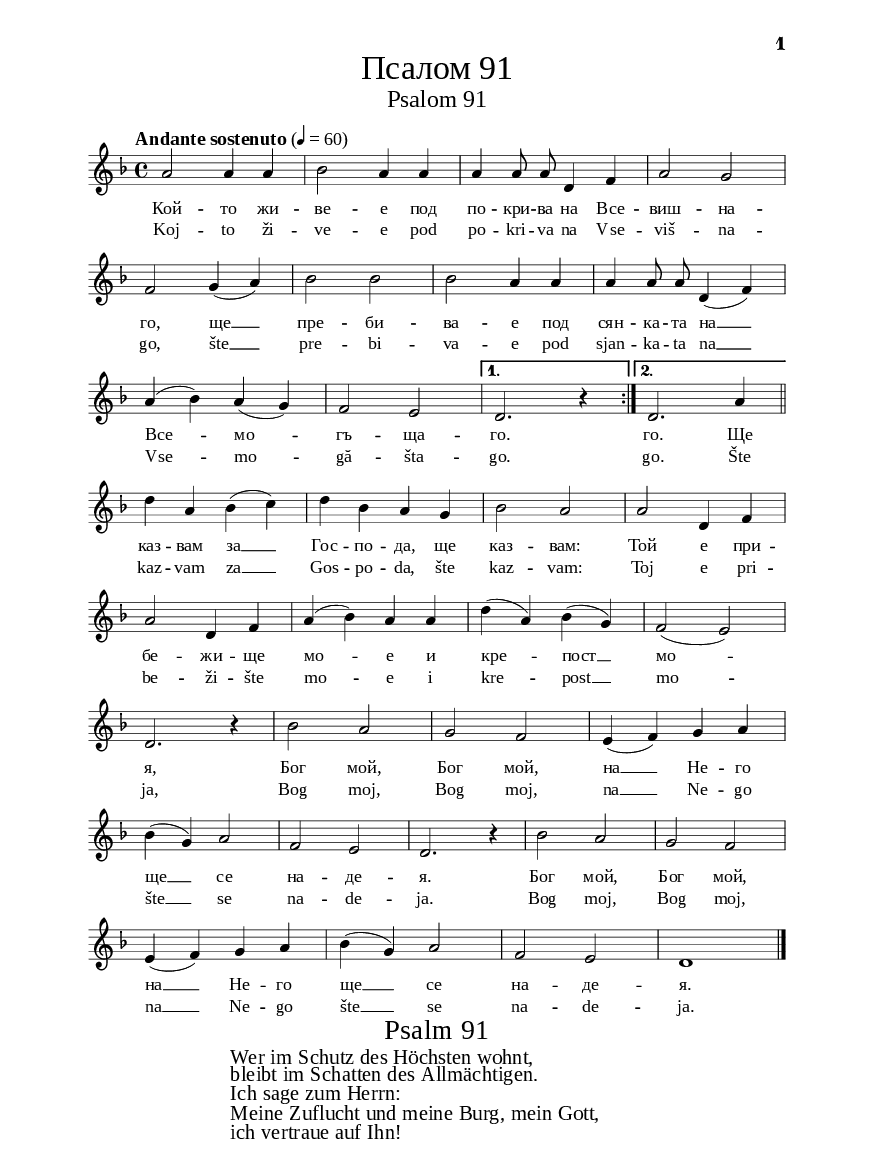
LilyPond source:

\version "2.24.3"

% include paper part and global functions
\include "include/globals.ily"

\bookpart {
  \label #'ref057
  \tocItem \markup "Псалом 91 – Psalom 91"
  \include "include/bookpart-paper.ily"
  \score {
    \include "include/score-layout.ily"

    \new Voice \relative a' {
      \clef treble
      \key d \minor
      \time 4/4
      \tempoFunc "Andante sostenuto" 4 "60"
      \repeat volta 2 {
        a2 a4 a4 | bes2 a4 a4 | a4 \autoBeamOff a8 a8 d,4 f4 |  a2 g2 |\break
        f2 g4 ( a4 ) | bes2 bes2 | bes2 a4 a4 | a4 a8 a8 d,4 ( f4 ) | \break
        a4 ( bes4 ) a4 ( g4 ) |  f2 e2 |
      }
      \alternative {
        { d2. r4 | }
        { d2. a'4 | \bar "||" \break }
      }

      d4 a4 bes4 ( c4 ) | d4 bes4 a4 g4 | bes2 a2 | a2 d,4 f4 | \break
      a2 d,4 f4 | a4 ( bes4 ) a4 a4 | d4 ( a4 ) bes4 ( g4 ) | f2 ( e2 ) | \break
      d2. r4 | bes'2 a2 | g2 f2 |  e4 ( f4 ) g4 a4 | \break
      bes4 ( g4 ) a2 | f2 e2 | d2. r4 | bes'2 a2 | g2 f2 | \break
      e4 ( f4 ) g4 a4 | bes4 ( g4 ) a2 | f2 e2 | d1| \bar "|." \break
    }

    \addlyrics {
      Кой -- то жи -- ве -- е под по -- кри -- ва на Все -- виш -- на --
      го, ще __ пре -- би -- ва -- е под сян -- ка -- та на __
      Все -- мо -- гъ -- ща -- го. го. Ще
      каз -- вам за __ Гос -- по -- да, ще каз -- вам: Той е при --
      бе -- жи -- ще мо -- е и кре -- пост __ мо --
      я, Бог мой, Бог мой, на __ Не -- го
      ще __ се на -- де -- я. Бог мой, Бог мой,
      на __ Не -- го ще __ се на -- де -- я.
    }

 \addlyrics {
      Koj -- to ži -- ve -- e pod po -- kri -- va na Vse -- viš -- na --
      go, šte __ pre -- bi -- va -- e pod sjan -- ka -- ta na __
      Vse -- mo -- gă -- šta -- go. go. Šte
      kaz -- vam za __ Gos -- po -- da, šte kaz -- vam: Toj e pri --
      be -- ži -- šte mo -- e i kre -- post __ mo --
      ja, Bog moj, Bog moj, na __ Ne -- go
      šte __ se na -- de -- ja. Bog moj, Bog moj,
      na __ Ne -- go šte __ se na -- de -- ja.
    }


    \header {
      title = \titleFunc "Псалом 91" "Psalom 91"
    }

    \midi{}

  } % score



  % include foreign translation(s) of the song
  \version "2.24.3"

\markup \fill-line { \fontsize #deTitleFontSize "Psalm 91" }
\markup \null
\markup \fontsize #deCoupletFontSize {
  \hspace #18
  \override #`(baseline-skip . ,deCoupletBaselineSkip)

  \column {


    \line { " "Wer im Schutz des Höchsten wohnt, }

    \line { " "bleibt im Schatten des Allmächtigen.}

    \line { " "Ich sage zum Herrn:}

    \line { " "Meine Zuflucht und meine Burg, mein Gott, }

    \line {  " "ich vertraue auf Ihn! }

  }

}


} % bookpart
